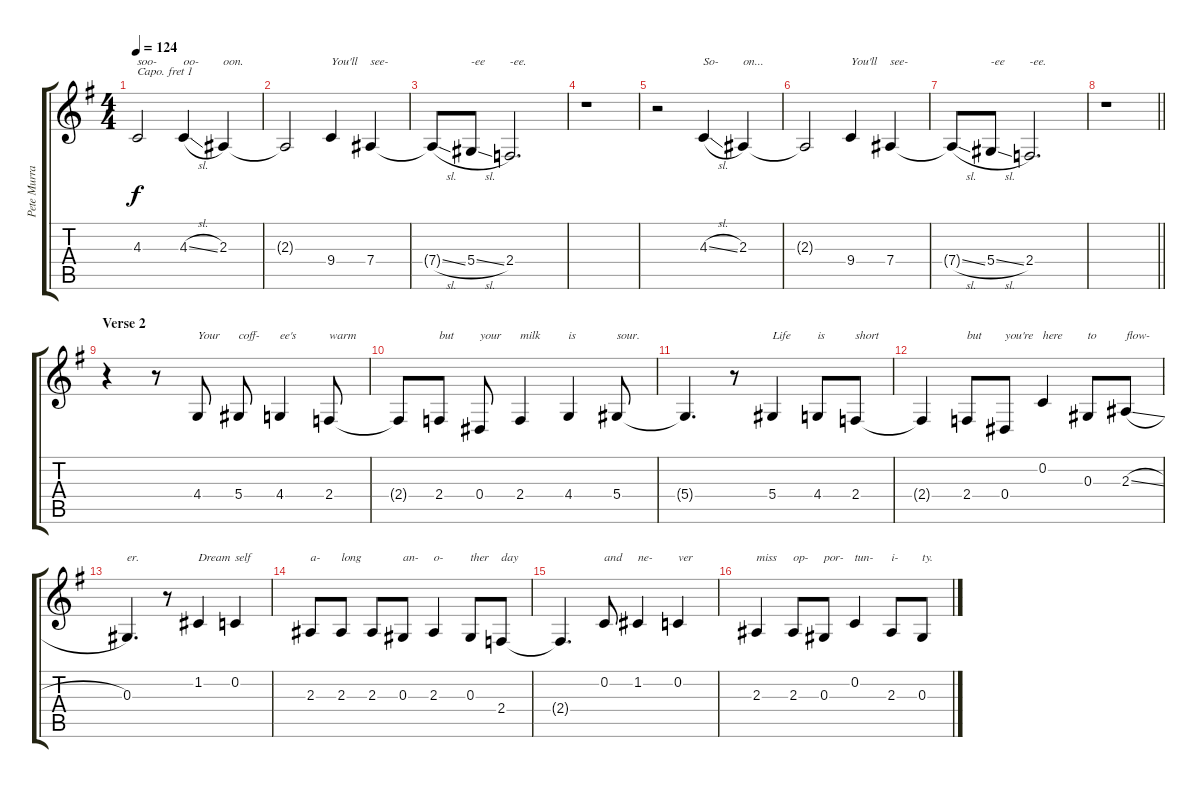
\track ("Pete Murray (Vocals)" "Pete Murra") {instrument tuba}
\staff {score tabs}
\capo 1
\tuning (E4 B3 G3 D3 A2 E2) {hide}
\ts (4 4)
\tempo 124
\clef g2
\ks g
4.3.2{txt "soo-" dy f} 4.3{sl}.4{txt "oo-"} 2.3.4{txt "oon."} |
2.3{t}.2 9.4.4{txt "You'll"} 7.4.4{txt "see-"} |
7.4{sl t}.8 5.4{sl}.8{txt "-ee"} 2.4.2{d txt "-ee."} |
r.1 |
r.2 4.3{sl}.4{txt "So-"} 2.3.4{txt "on..."} |
2.3{t}.2 9.4.4{txt "You'll"} 7.4.4{txt "see-"} |
7.4{sl t}.8 5.4{sl}.8{txt "-ee"} 2.4.2{d txt "-ee."} |
\barLineRight lightlight
r.1 |
\section ("" "Verse 2")
r.4 r.8 4.4.8{txt "Your"} 5.4.8{txt "coff-"} 4.4.4{txt "ee's"} 2.4.8{txt "warm"} |
2.4{t}.8 2.4.8{txt "but"} 0.4.8{txt "your"} 2.4.4{txt "milk"} 4.4.4{txt "is"} 5.4.8{txt "sour."} |
5.4{t}.4{d} r.8 5.4.4{txt "Life"} 4.4.8{txt "is"} 2.4.8{txt "short"} |
2.4{t}.4 2.4.8{txt "but"} 0.4.8{txt "you're"} 0.2.4{txt "here"} 0.3.8{txt "to"} 2.3{sl}.8{txt "flow-"} |
0.3.4{d txt "er."} r.8 1.2.4{txt "Dream"} 0.2.4{txt "self"} |
2.3.8{txt "a-"} 2.3.8{txt "long"} 2.3.8 0.3.8{txt "an-"} 2.3.4{txt "o-"} 0.3.8{txt "ther"} 2.4.8{txt "day"} |
2.4{t}.4{d} 0.2.8{txt "and"} 1.2.4{txt "ne-"} 0.2.4{txt "ver"} |
2.3.4{txt "miss"} 2.3.8{txt "op-"} 0.3.8{txt "por-"} 0.2.4{txt "tun-"} 2.3.8{txt "i-"} 0.3.8{txt "ty."}
